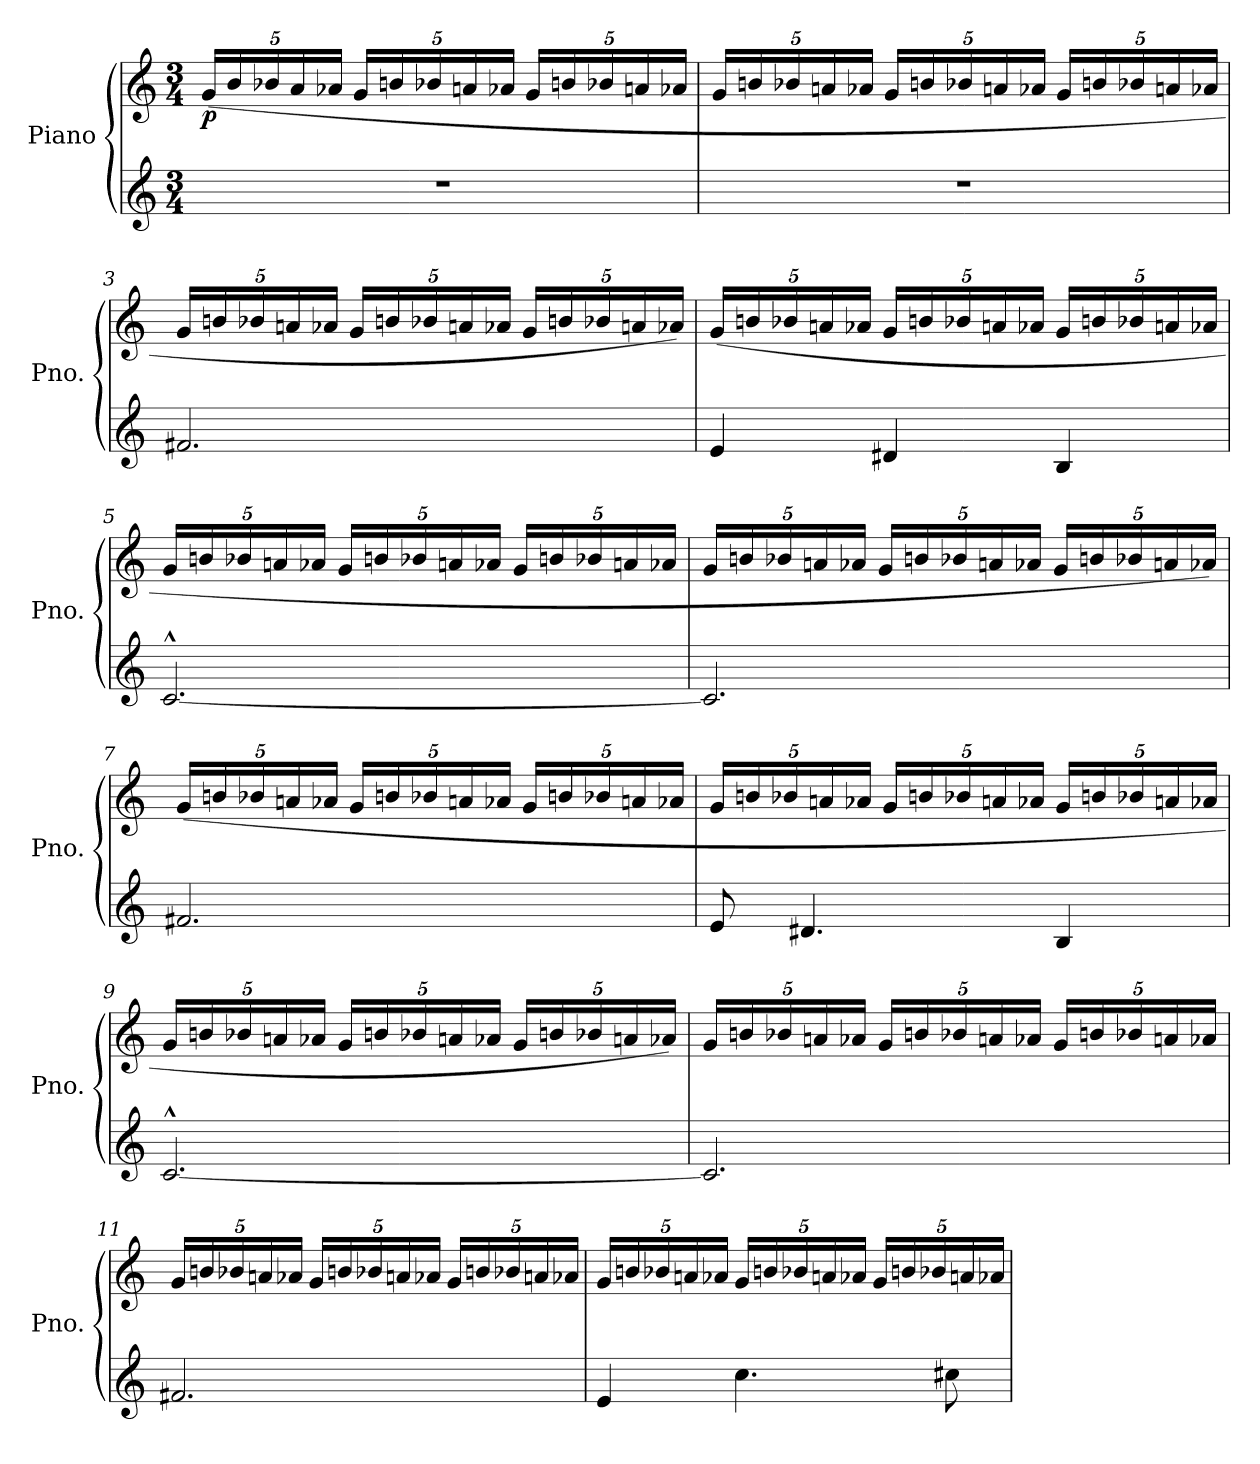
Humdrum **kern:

**kern	**kern	**dynam
*part1	*part1	*part1
*staff2	*staff1	*staff1/2
*I"Piano	*	*
*I'Pno.	*	*
*clefG2	*clefG2	*
*k[]	*k[]	*
*M3/4	*M3/4	*
*MM126	*MM126	*
*	*Xbrackettup	*
=1	=1	=1
!	!	!LO:DY:b
2.r	(>20g/LL	p
.	20b/	.
.	20b-X/	.
.	20a/	.
.	20a-X/JJ	.
.	20g/LL	.
.	20bn/	.
.	20b-X/	.
.	20an/	.
.	20a-X/JJ	.
.	20g/LL	.
.	20bn/	.
.	20b-X/	.
.	20an/	.
.	20a-X/JJ	.
=2	=2	=2
2.r	20g/LL	.
.	20bn/	.
.	20b-X/	.
.	20an/	.
.	20a-X/JJ	.
.	20g/LL	.
.	20bn/	.
.	20b-X/	.
.	20an/	.
.	20a-X/JJ	.
.	20g/LL	.
.	20bn/	.
.	20b-X/	.
.	20an/	.
.	20a-X/JJ	.
!!LO:LB:g=z
=3	=3	=3
2.f#X/	20g/LL	.
.	20bn/	.
.	20b-X/	.
.	20an/	.
.	20a-X/JJ	.
.	20g/LL	.
.	20bn/	.
.	20b-X/	.
.	20an/	.
.	20a-X/JJ	.
.	20g/LL	.
.	20bn/	.
.	20b-X/	.
.	20an/	.
.	20a-X/JJ)	.
=4	=4	=4
4e/	(>20g/LL	.
.	20bn/	.
.	20b-X/	.
.	20an/	.
.	20a-X/JJ	.
4d#X/	20g/LL	.
.	20bn/	.
.	20b-X/	.
.	20an/	.
.	20a-X/JJ	.
4B/	20g/LL	.
.	20bn/	.
.	20b-X/	.
.	20an/	.
.	20a-X/JJ	.
!!LO:LB:g=z
=5	=5	=5
[2.c^^/	20g/LL	.
.	20bn/	.
.	20b-X/	.
.	20an/	.
.	20a-X/JJ	.
.	20g/LL	.
.	20bn/	.
.	20b-X/	.
.	20an/	.
.	20a-X/JJ	.
.	20g/LL	.
.	20bn/	.
.	20b-X/	.
.	20an/	.
.	20a-X/JJ	.
=6	=6	=6
2.c/]	20g/LL	.
.	20bn/	.
.	20b-X/	.
.	20an/	.
.	20a-X/JJ	.
.	20g/LL	.
.	20bn/	.
.	20b-X/	.
.	20an/	.
.	20a-X/JJ	.
.	20g/LL	.
.	20bn/	.
.	20b-X/	.
.	20an/	.
.	20a-X/JJ)	.
!!LO:LB:g=z
=7	=7	=7
2.f#X/	(>20g/LL	.
.	20bn/	.
.	20b-X/	.
.	20an/	.
.	20a-X/JJ	.
.	20g/LL	.
.	20bn/	.
.	20b-X/	.
.	20an/	.
.	20a-X/JJ	.
.	20g/LL	.
.	20bn/	.
.	20b-X/	.
.	20an/	.
.	20a-X/JJ	.
=8	=8	=8
8e/	20g/LL	.
.	20bn/	.
.	20b-X/	.
4.d#X/	.	.
.	20an/	.
.	20a-X/JJ	.
.	20g/LL	.
.	20bn/	.
.	20b-X/	.
.	20an/	.
.	20a-X/JJ	.
4B/	20g/LL	.
.	20bn/	.
.	20b-X/	.
.	20an/	.
.	20a-X/JJ	.
!!LO:LB:g=z
=9	=9	=9
[2.c^^/	20g/LL	.
.	20bn/	.
.	20b-X/	.
.	20an/	.
.	20a-X/JJ	.
.	20g/LL	.
.	20bn/	.
.	20b-X/	.
.	20an/	.
.	20a-X/JJ	.
.	20g/LL	.
.	20bn/	.
.	20b-X/	.
.	20an/	.
.	20a-X/JJ)	.
=10	=10	=10
2.c/]	20g/LL	.
.	20bn/	.
.	20b-X/	.
.	20an/	.
.	20a-X/JJ	.
.	20g/LL	.
.	20bn/	.
.	20b-X/	.
.	20an/	.
.	20a-X/JJ	.
.	20g/LL	.
.	20bn/	.
.	20b-X/	.
.	20an/	.
.	20a-X/JJ	.
!!LO:LB:g=z
=11	=11	=11
2.f#X/	20g/LL	.
.	20bn/	.
.	20b-X/	.
.	20an/	.
.	20a-X/JJ	.
.	20g/LL	.
.	20bn/	.
.	20b-X/	.
.	20an/	.
.	20a-X/JJ	.
.	20g/LL	.
.	20bn/	.
.	20b-X/	.
.	20an/	.
.	20a-X/JJ	.
=12	=12	=12
4e/	20g/LL	.
.	20bn/	.
.	20b-X/	.
.	20an/	.
.	20a-X/JJ	.
4.cc\	20g/LL	.
.	20bn/	.
.	20b-X/	.
.	20an/	.
.	20a-X/JJ	.
.	20g/LL	.
.	20bn/	.
.	20b-X/	.
8cc#X\	.	.
.	20an/	.
.	20a-X/JJ	.
=	=	=
*-	*-	*-
